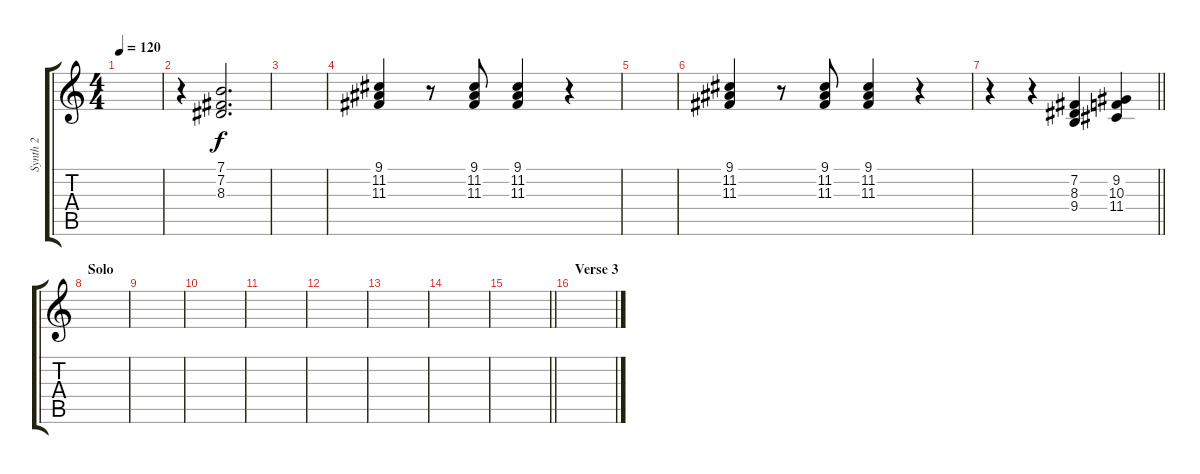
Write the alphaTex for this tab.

\track ("Synth 2" "Synth 2") {instrument synthbrass1}
\staff {score tabs}
\tuning (E4 B3 G3 D3 A2 E2) {hide}
\ts (4 4)
\tempo 120
\clef g2
\ks c
|
r.4 (7.1 7.2 8.3).2{d} |
|
(9.1 11.2 11.3).4 r.8 (9.1 11.2 11.3).8 (9.1 11.2 11.3).4 r.4 |
|
(9.1 11.2 11.3).4 r.8 (9.1 11.2 11.3).8 (9.1 11.2 11.3).4 r.4 |
\barLineRight lightlight
r.4 r.4 (7.2 8.3 9.4).4 (9.2 10.3 11.4).4 |
\section ("" "Solo")
|
|
|
|
|
|
|
\barLineRight lightlight
|
\section ("" "Verse 3")
